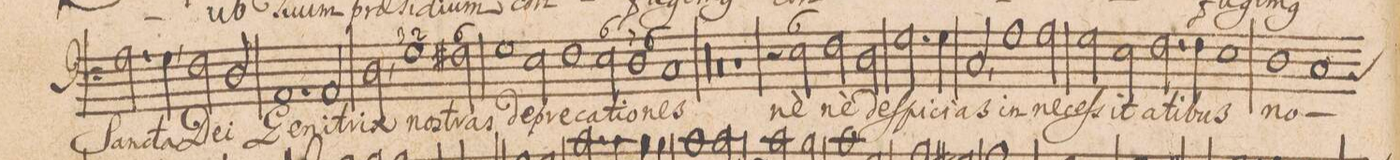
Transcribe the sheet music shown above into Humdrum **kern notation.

**kern	**fba	**text
*I"[Baſso]	*	*
*clefF4	*	*
*k[]	*	*
*M2/1	*	*
2.A\	.	San-
4G,\	.	-cta
=11-	=11-	=11-
2F\	.	De-
2D/	.	-i
1.AA/	.	Ge-
=12-	=12-	=12-
2AA/	.	-ni-
2D,\	.	-trix
1G\	3	no-
.	2	.
=13-	=13-	=13-
2F#X\	6	-stras
1G\	.	de-
=14-	=14-	=14-
2E\	.	-pre-
1F\	.	-ca-
2E\	6	-ti-
=15-	=15-	=15-
1D\	2	-o-
.	6	.
1C/	.	-nes
=16-	=16-	=16-
00r	.	.
=17-	=17-	=17-
=18-	=18-	=18-
0r	.	.
=19-	=19-	=19-
1r	.	.
2r	.	.
2E\	6	nè
=20-	=20-	=20-
2F\	.	nè
2D\	.	deſ-
2.G\	.	-pi-
4G\	.	-ci-
=21-	=21-	=21-
2C,/	.	-as
1A\	.	in
2A\	.	ne-
=22-	=22-	=22-
2G\	.	-ceſ-
2E\	.	-si-
2.F\	.	-ta-
4F\	.	-ti-
=23-	=23-	=23-
1E\	.	-bus
1D\	.	no-
=24-	=24-	=24-
*custos:BB	*	*
1C/	.	.
*-	*-	*-
